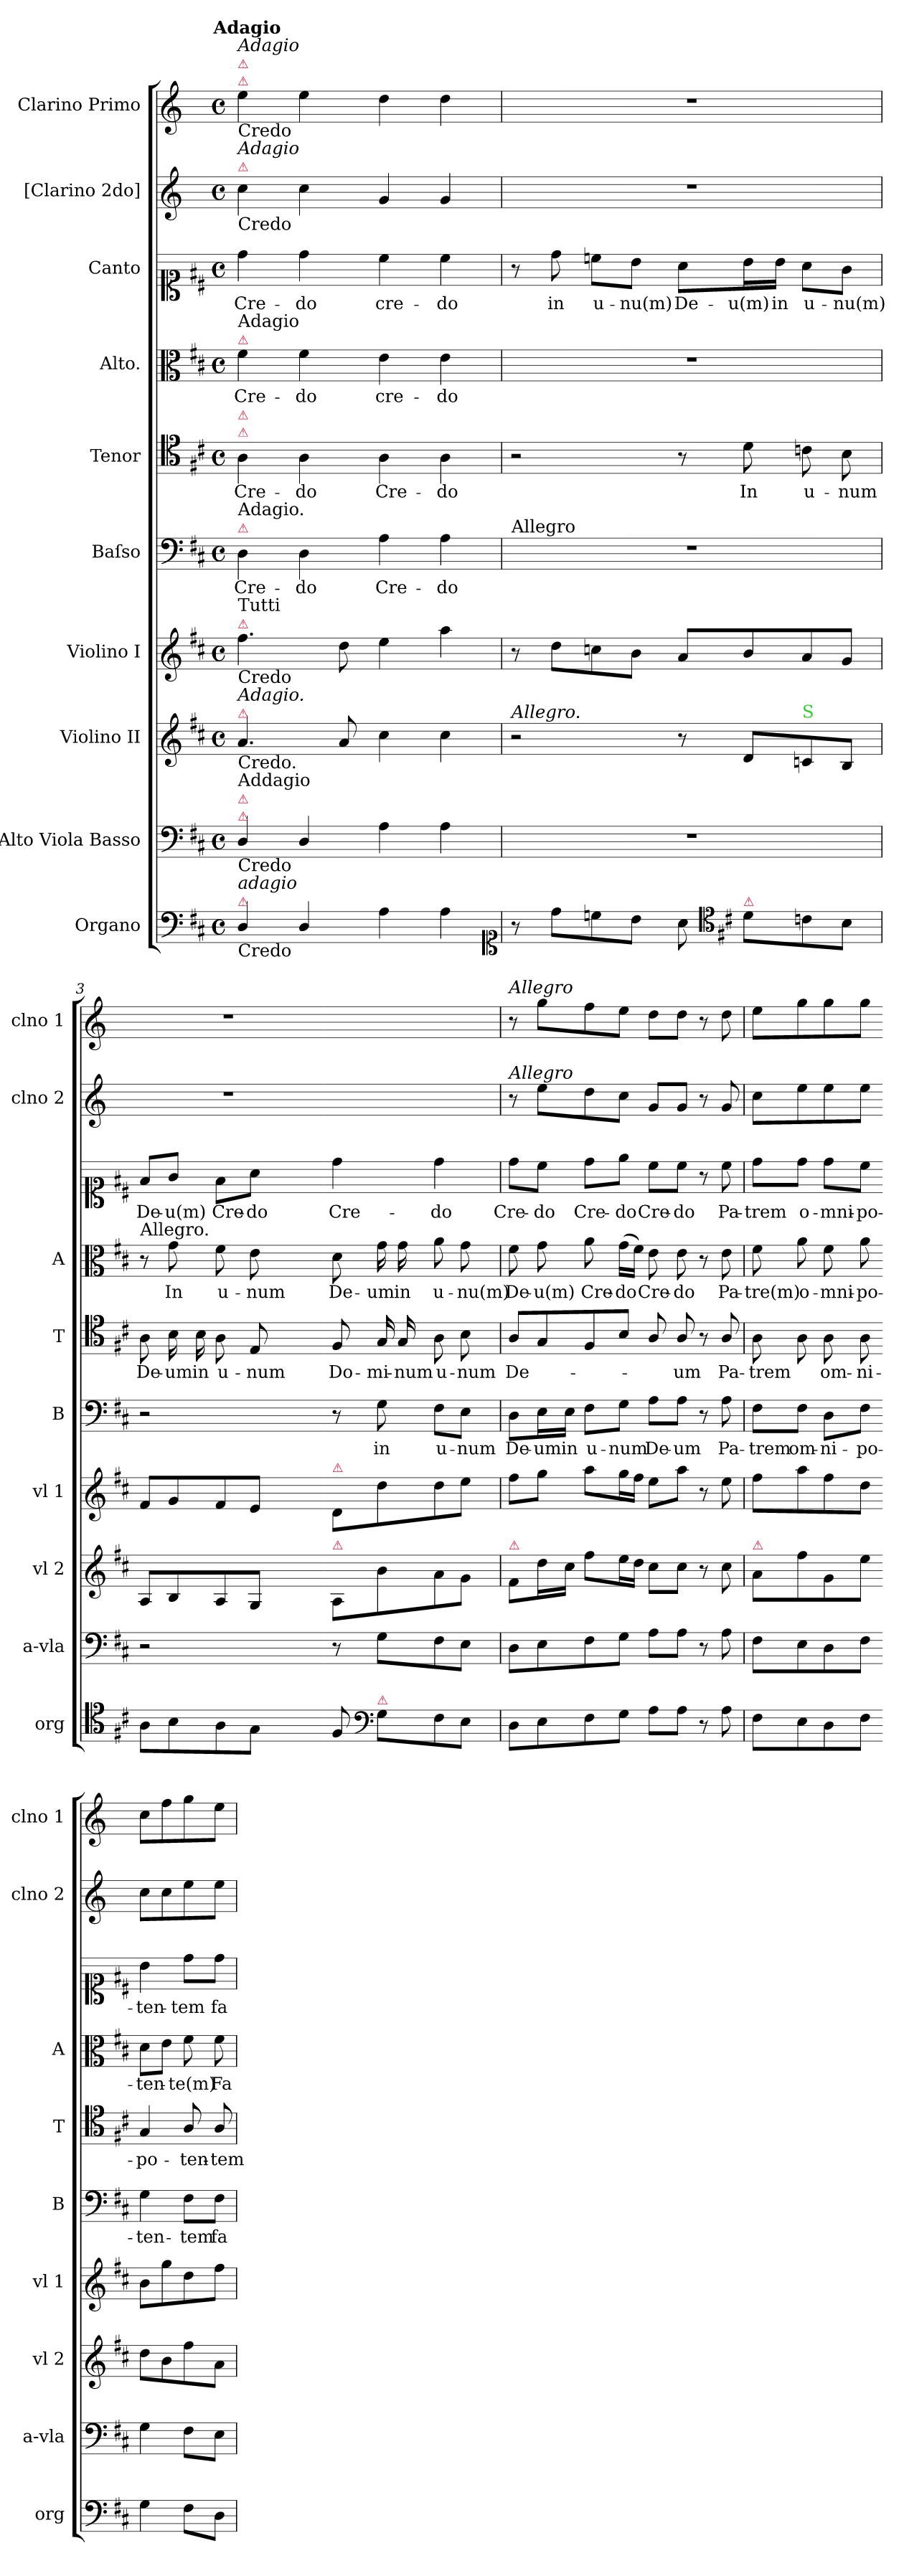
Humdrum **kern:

**kern	**kern	**kern	**kern	**kern	**text	**kern	**text	**kern	**text	**kern	**text	**kern	**kern
*part10	*part9	*part8	*part7	*part6	*part6	*part5	*part5	*part4	*part4	*part3	*part3	*part2	*part1
*staff10	*staff9	*staff8	*staff7	*staff6	*staff6	*staff5	*staff5	*staff4	*staff4	*staff3	*staff3	*staff2	*staff1
*I"Organo	*I"Alto Viola Basso	*I"Violino II	*I"Violino I	*I"Baſso	*	*I"Tenor	*	*I"Alto.	*	*I"Canto	*	*I"[Clarino 2do]	*I"Clarino Primo
*I'org	*I'a-vla	*I'vl 2	*I'vl 1	*I'B	*	*I'T	*	*I'A	*	*	*	*I'clno 2	*I'clno 1
*clefF4	*clefF4	*clefG2	*clefG2	*clefF4	*	*clefC4	*	*clefC3	*	*clefC1	*	*clefG2	*clefG2
*	*	*	*	*	*	*	*	*	*	*	*	*ITrd-1c-2	*ITrd-1c-2
*k[f#c#]	*k[f#c#]	*k[f#c#]	*k[f#c#]	*k[f#c#]	*	*k[f#c#]	*	*k[f#c#]	*	*k[f#c#]	*	*k[f#c#]	*k[f#c#]
*D:	*D:	*D:	*D:	*D:	*	*D:	*	*D:	*	*D:	*	*D:	*D:
!!LO:TX:omd:t=Adagio
*M4/4	*M4/4	*M4/4	*M4/4	*M4/4	*	*M4/4	*	*M4/4	*	*M4/4	*	*M4/4	*M4/4
*met(c)	*met(c)	*met(c)	*met(c)	*met(c)	*	*met(c)	*	*met(c)	*	*met(c)	*	*met(c)	*met(c)
*MM56	*MM56	*MM56	*MM56	*MM56	*	*MM56	*	*MM56	*	*MM56	*	*MM56	*MM56
=1	=1	=1	=1	=1	=1	=1	=1	=1	=1	=1	=1	=1	=1
!	!	!	!	!	!	!	!	!	!	!	!	!	!LO:TX:a:color=crimson:t=⚠
!	!	!	!	!	!	!	!	!	!	!	!	!	!LO:TX:a:color=crimson:t=⚠
!	!	!	!	!	!	!	!	!	!	!	!	!	!LO:TX:b:t=Credo
!	!	!	!	!	!	!	!	!	!	!	!	!	!LO:TX:a:i:t=Adagio
!	!	!	!	!	!	!	!	!	!	!	!	!LO:TX:a:color=crimson:t=⚠	!
!	!	!	!	!	!	!	!	!	!	!	!	!LO:TX:b:t=Credo	!
!	!	!	!	!	!	!	!	!	!	!	!	!LO:TX:a:i:t=Adagio	!
!	!	!	!	!	!	!	!	!LO:TX:a:color=crimson:t=⚠	!	!	!	!	!
!	!	!	!	!	!	!	!	!LO:TX:a:t=Adagio	!	!	!	!	!
!	!	!	!	!	!	!LO:TX:a:color=crimson:t=⚠	!	!	!	!	!	!	!
!	!	!	!	!	!	!LO:TX:a:color=crimson:t=⚠	!	!	!	!	!	!	!
!	!	!	!	!LO:TX:a:color=crimson:t=⚠	!	!	!	!	!	!	!	!	!
!	!	!	!	!LO:TX:a:t=Adagio.	!	!	!	!	!	!	!	!	!
!	!	!	!LO:TX:a:color=crimson:t=⚠	!	!	!	!	!	!	!	!	!	!
!	!	!	!LO:TX:b:t=Credo	!	!	!	!	!	!	!	!	!	!
!	!	!	!LO:TX:a:t=Tutti	!	!	!	!	!	!	!	!	!	!
!	!	!LO:TX:a:color=crimson:t=⚠	!	!	!	!	!	!	!	!	!	!	!
!	!	!LO:TX:b:t=Credo.	!	!	!	!	!	!	!	!	!	!	!
!	!	!LO:TX:a:i:t=Adagio.	!	!	!	!	!	!	!	!	!	!	!
!	!LO:TX:a:color=crimson:t=⚠	!	!	!	!	!	!	!	!	!	!	!	!
!	!LO:TX:a:color=crimson:t=⚠	!	!	!	!	!	!	!	!	!	!	!	!
!	!LO:TX:b:t=Credo	!	!	!	!	!	!	!	!	!	!	!	!
!	!LO:TX:a:t=Addagio	!	!	!	!	!	!	!	!	!	!	!	!
!LO:TX:a:color=crimson:t=⚠	!	!	!	!	!	!	!	!	!	!	!	!	!
!LO:TX:b:t=Credo	!	!	!	!	!	!	!	!	!	!	!	!	!
!LO:TX:a:i:t=adagio	!	!	!	!	!	!	!	!	!	!	!	!	!
4D/	4D/	4.a/	4.ff#\	4D\	Cre-	4A\	Cre-	4f#\	Cre-	4dd\	Cre-	4dd\	4ff#\
4D/	4D/	.	.	4D\	-do	4A\	-do	4f#\	-do	4dd\	-do	4dd\	4ff#\
.	.	8a/	8dd\	.	.	.	.	.	.	.	.	.	.
!	!	!	!	!	!LO:LY:i	!	!LO:LY:i	!	!	!	!	!	!
4A\	4A\	4cc#\	4ee\	4A\	Cre-	4A\	Cre-	4e\	cre-	4cc#\	cre-	4a/	4ee\
!	!	!	!	!	!LO:LY:i	!	!LO:LY:i	!	!	!	!	!	!
4A\	4A\	4cc#\	4aa\	4A\	-do	4A\	-do	4e\	-do	4cc#\	-do	4a/	4ee\
*clefC1	*	*	*	*	*	*	*	*	*	*	*	*	*
=2	=2	=2	=2	=2	=2	=2	=2	=2	=2	=2	=2	=2	=2
!	!	!	!	!LO:TX:a:t=Allegro	!	!	!	!	!	!	!	!	!
!	!	!LO:TX:a:i:t=Allegro.	!	!	!	!	!	!	!	!	!	!	!
8r	1r	2r	8r	1r	.	2r	.	1r	.	8r	.	1r	1r
8dd\L	.	.	8dd\L	.	.	.	.	.	.	8dd\	in	.	.
8ccn\	.	.	8ccn\	.	.	.	.	.	.	8ccn\L	u-	.	.
8b\J	.	.	8b\J	.	.	.	.	.	.	8b\J	-nu(m)	.	.
8a\	.	8r	8a/L	.	.	8r	.	.	.	8a\L	De-	.	.
*clefC4	*	*	*	*	*	*	*	*	*	*	*	*	*
*k[f#c#]	*	*	*	*	*	*	*	*	*	*	*	*	*
!LO:TX:a:color=crimson:t=⚠	!	!	!	!	!	!	!	!	!	!	!	!	!
8d\L	.	8d/L	8b/	.	.	8d\	In	.	.	16b\L	-u(m)	.	.
.	.	.	.	.	.	.	.	.	.	16b\JJ	in	.	.
!	!	!LO:TX:a:color=limegreen:t=S	!	!	!	!	!	!	!	!	!	!	!
8cn\	.	8cn	8a/	.	.	8cn\	u-	.	.	8a\L	u-	.	.
8B\J	.	8B/J	8g/J	.	.	8B\	-num	.	.	8g\J	-nu(m)	.	.
=3	=3	=3	=3	=3	=3	=3	=3	=3	=3	=3	=3	=3	=3
!	!	!	!	!	!	!	!	!LO:TX:a:t=Allegro.	!	!	!	!	!
8A\L	2r	8A/L	8f#/L	2r	.	8A\	De-	8r	.	8f#/L	De-	1r	1r
8B\	.	8B/	8g/	.	.	16B\	-um	8g\	In	8g/J	-u(m)	.	.
.	.	.	.	.	.	16B\	in	.	.	.	.	.	.
8A\	.	8A/	8f#/	.	.	8A\	u-	8f#\	u-	8f#\L	Cre-	.	.
8G\J	.	8G/J	8e/J	.	.	8E/	-num	8e\	-num	8a\J	-do	.	.
2ryy	2ryy	2ryy	2ryy	2ryy	.	2ryy	.	2ryy	.	2ryy	.	.	.
=-	=-	=-	=-	=-	=-	=-	=-	=-	=-	=-	=-	=-	=-
!	!	!	!LO:TX:a:color=crimson:t=⚠	!	!	!	!	!	!	!	!	!	!
!	!	!LO:TX:a:color=crimson:t=⚠	!	!	!	!	!	!	!	!	!	!	!
!	!	!	!	!	!	!	!	!	!	!	!LO:LY:i	!	!
8F#/	8r	8A/L	8d/L	8r	.	8F#/	Do-	8d\	De-	4dd\	Cre-	2ryy	2ryy
*clefF4	*	*	*	*	*	*	*	*	*	*	*	*	*
!LO:TX:a:color=crimson:t=⚠	!	!	!	!	!	!	!	!	!	!	!	!	!
8G\L	8G\L	8b\	8dd\	8G\	in	16G/	-mi-	16g\	-um	.	.	.	.
.	.	.	.	.	.	16G/	-num	16g\	in	.	.	.	.
!	!	!	!	!	!	!	!	!	!	!	!LO:LY:i	!	!
8F#\	8F#\	8a\	8dd\	8F#\L	u-	8A\	u-	8a\	u-	4dd\	-do	.	.
8E\J	8E\J	8g\J	8ee\J	8E\J	-num	8B\	-num	8g\	-nu(m)	.	.	.	.
=4	=4	=4	=4	=4	=4	=4	=4	=4	=4	=4	=4	=4	=4
!	!	!	!	!	!	!	!	!	!	!	!	!	!LO:TX:a:i:t=Allegro
!	!	!	!	!	!	!	!	!	!	!	!	!LO:TX:a:i:t=Allegro	!
!	!	!LO:TX:a:color=crimson:t=⚠	!	!	!	!	!	!	!	!	!	!	!
!	!	!	!	!	!	!	!	!	!	!	!LO:LY:i	!	!
8D\L	8D\L	8f#/L	8ff#\L	8D\L	De-	8A/L	De-	8f#\	De-	8dd\L	Cre-	8r	8r
!	!	!	!	!	!	!	!	!	!	!	!LO:LY:i	!	!
8E\	8E\	16dd\L	8gg\J	16E\L	-um	8G/	.	8g\	-u(m)	8cc#\J	-do	8ff#\L	8aa\L
.	.	16cc#\JJ	.	16E\JJ	in	.	.	.	.	.	.	.	.
!	!	!	!	!	!	!	!	!	!	!	!LO:LY:i	!	!
8F#\	8F#\	8ff#\L	8aa\L	8F#\L	u-	8F#/	.	8a\	Cre-	8dd\L	Cre-	8ee\	8gg\
!	!	!	!	!	!	!	!	!	!	!	!LO:LY:i	!	!
8G\J	8G\J	16ee\L	16gg\L	8G\J	-num	8B/J	.	(16g\LL	-do	8ee\J	-do	8dd\J	8ff#\J
.	.	16dd\JJ	16ff#\JJ	.	.	.	.	16f#\JJ)	.	.	.	.	.
!	!	!	!	!	!	!	!	!	!	!	!LO:LY:i	!	!
8A\L	8A\L	8cc#\L	8ee\L	8A\L	De-	8A/	.	8e\	Cre-	8cc#\L	Cre-	8a/L	8ee\L
!	!	!	!	!	!	!	!	!	!	!	!LO:LY:i	!	!
8A\J	8A\J	8cc#\J	8aa\J	8A\J	-um	8A/	-um	8e\	-do	8cc#\J	-do	8a/J	8ee\J
8r	8r	8r	8r	8r	.	8r	.	8r	.	8r	.	8r	8r
8A\	8A\	8cc#\	8ee\	8A\	Pa-	8A/	Pa-	8e\	Pa-	8cc#\	Pa-	8a/	8ee\
=5	=5	=5	=5	=5	=5	=5	=5	=5	=5	=5	=5	=5	=5
!	!	!LO:TX:a:color=crimson:t=⚠	!	!	!	!	!	!	!	!	!	!	!
8F#\L	8F#\L	8a\L	8ff#\L	8F#\L	-trem	8A\	-trem	8f#\	-tre(m)	8dd\L	-trem	8dd\L	8ff#\L
8E\	8E\	8ff#\	8aa\	8F#\J	om-	8A\	.	8a\	o-	8dd\J	o-	8ff#\	8aa\
8D\	8D\	8g/	8ff#\	8D\L	-ni-	8A\	om-	8f#\	-mni-	8dd\L	-mni-	8ff#\	8aa\
8F#\J	8F#\J	8ee\J	8dd\J	8F#\J	-po-	8A\	-ni-	8a\	-po-	8cc#\J	-po-	8ff#\J	8aa\J
=-	=-	=-	=-	=-	=-	=-	=-	=-	=-	=-	=-	=-	=-
4G\	4G\	8dd\L	8b\L	4G\	-ten-	4G/	-po-	8d\L	-ten-	4b\	-ten-	8dd\L	8dd\L
.	.	8b\	8gg\	.	.	.	.	8e\J	.	.	.	8dd\	8gg\
8F#\L	8F#\L	8ff#\	8dd\	8F#\L	-tem	8A/	-ten-	8f#\	-te(m)	8dd\L	-tem	8ff#\	8aa\
8D\J	8E\J	8a\J	8ff#\J	8F#\J	fa-	8A/	-tem	8f#\	Fa-	8dd\J	fa-	8ff#\J	8ff#\J
=	=	=	=	=	=	=	=	=	=	=	=	=	=
*-	*-	*-	*-	*-	*-	*-	*-	*-	*-	*-	*-	*-	*-
